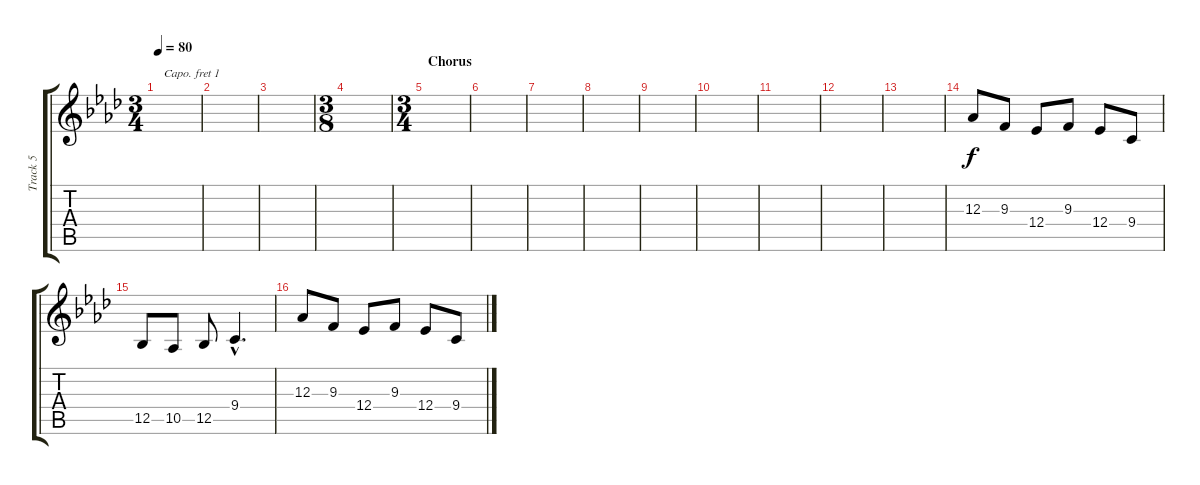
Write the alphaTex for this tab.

\track ("Track 5" "Track 5") {instrument violin}
\staff {score tabs}
\capo 1
\tuning (E4 B3 G3 D3 A2 E2) {hide}
\ts (3 4)
\tempo 80
\clef g2
\ks ab
|
|
|
\ts (3 8)
|
\ts (3 4)
\section ("" "Chorus")
|
|
|
|
|
|
|
|
|
12.3.8 9.3.8 12.4.8 9.3.8 12.4.8 9.4.8 |
12.5.8 10.5.8 12.5.8 9.4{hac}.4{d} |
12.3.8 9.3.8 12.4.8 9.3.8 12.4.8 9.4.8
